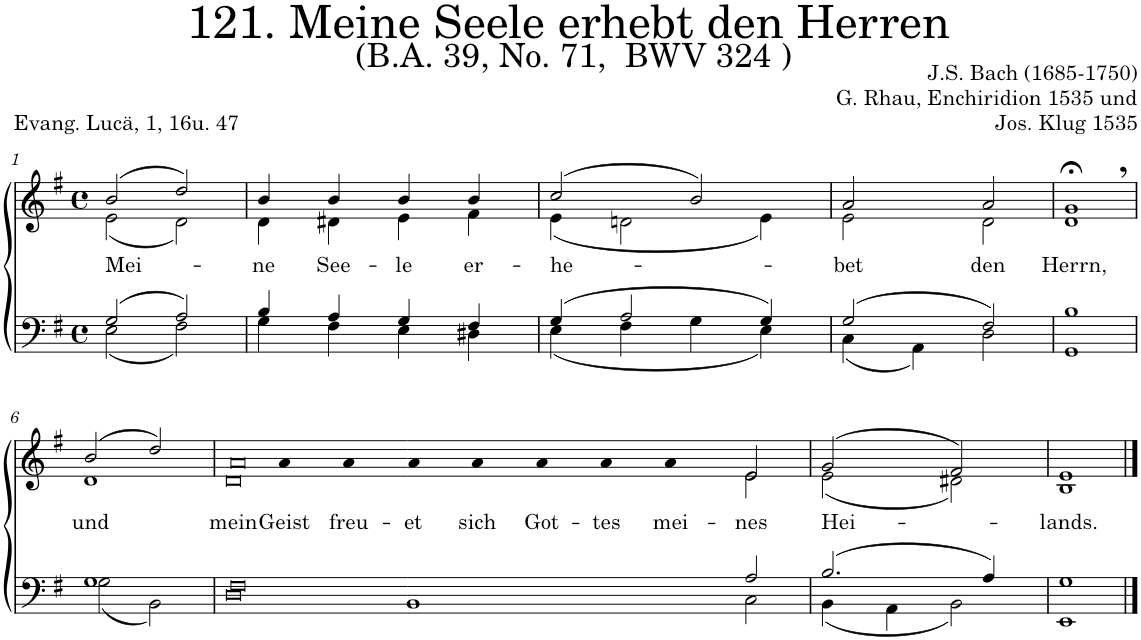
**kern	**kern	**text
*part2	*part1	*part1
*staff2	*staff1	*staff1
*I"Tenor/Bass	*I"Soprano/Alto	*
*clefF4	*clefG2	*
*k[f#]	*k[f#]	*
*M4/4	*M4/4	*
*met(c)	*met(c)	*
=1	=1	=1
*^	*	*
!	!	!	!LO:LY:b
*	*	*^	*
(2G/	(2E\	(2b/	(2e\	Mei-
2A/)	2F#\)	2dd/)	2d\)	.
=2	=2	=2	=2	=2
!	!	!	!	!LO:LY:b
4B/	4G\	4b/	4d\	-ne
!	!	!	!	!LO:LY:b
4A/	4F#\	4b/	4d#X\	See-
!	!	!	!	!LO:LY:b
4G/	4E\	4b/	4e\	-le
!	!	!	!	!LO:LY:b
4F#/	4D#X\	4b/	4f#\	er-
=3	=3	=3	=3	=3
!	!	!	!	!LO:LY:b
(4G/	(4E\	(2cc/	(4e\	-he-
2A/	4F#\	.	2dn\	.
.	4G\	2b/)	.	.
4G/)	4E\)	.	4e\)	.
=4	=4	=4	=4	=4
!	!	!	!	!LO:LY:b
(2G/	(4C\	2a/	2e\	-bet
.	4AA\)	.	.	.
!	!	!	!	!LO:LY:b
2F#/)	2D\	2a/	2d\	den
=5	=5	=5	=5	=5
!	!	!	!	!LO:LY:b
1B	1GG	1g;<,	1d	Herrn,
!!LO:LB:g=z	!!
=6	=6	=6	=6	=6
!	!	!	!	!LO:LY:b
1G	(2G\	(2b/	1d	und
.	2BB\)	2dd/)	.	.
*	*	*v	*v	*
=7	=7	=7	=7
!	!	!	!LO:LY:b
*	*	*^	*
*	*	*	*^	*
[1F#	[1D	[1a	[1d	4ryy	mein
.	.	.	.	4ryy	.
!	!	!	!	!	!LO:LY:b
.	.	.	.	4a;<	Geist
!	!	!	!	!	!LO:LY:b
.	.	.	.	4a	freu-
=8-	=8-	=8-	=8-	=8-	=8-
*	*^	*	*	*	*
!	!	!	!	!	!	!LO:LY:b
1F#]	1D]	1BB	1a]	1d]	4a	-et
!	!	!	!	!	!	!LO:LY:b
.	.	.	.	.	4a	sich
!	!	!	!	!	!	!LO:LY:b
.	.	.	.	.	4a;<	Got-
!	!	!	!	!	!	!LO:LY:b
.	.	.	.	.	4a	-tes
=9-	=9-	=9-	=9-	=9-	=9-	=9-
!	!	!	!	!	!	!LO:LY:b
2ryy	2ryy	2ryy	2a;<	4a	4ryy	mei-
.	.	.	.	4ryy	4ryy	.
!	!	!	!	!	!	!LO:LY:b
2A/	2C\	2ryy	2e/	2e\	2ryy	-nes
=10	=10	=10	=10	=10	=10	=10
!	!	!	!	!	!	!LO:LY:b
*	*v	*v	*	*	*	*
*	*	*	*v	*v	*
(2.B/	(4BB\	(2g/	(2e\	Hei-
.	4AA\	.	.	.
.	2BB\)	2f#/)	2d#X\)	.
4A/)	.	.	.	.
=11	=11	=11	=11	=11
!	!	!	!	!LO:LY:b
1G	1EE	1e	1B	-lands.
*v	*v	*	*	*
*	*v	*v	*
==	==	==
*-	*-	*-
